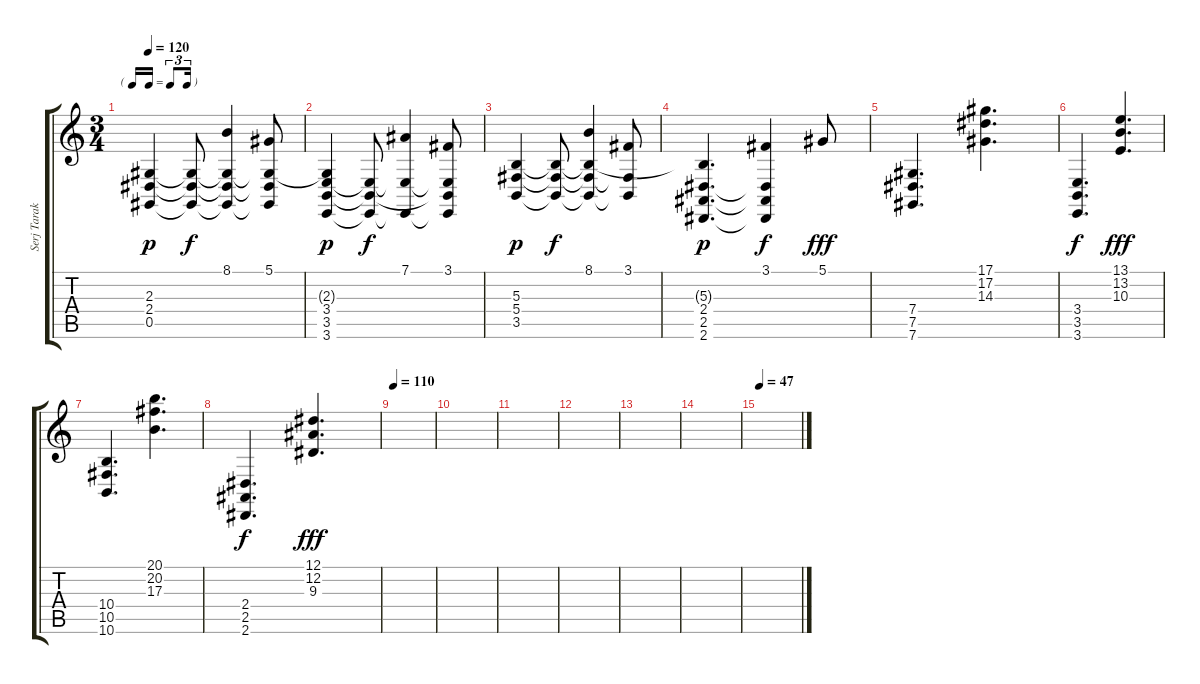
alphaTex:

\track ("Serj Tarakian" "Serj Tarak") {instrument acousticgrandpiano}
\staff {score tabs}
\tuning (Eb4 Bb3 Gb3 Db3 Ab2 Db2) {hide}
\ts (3 4)
\tf triplet16th
\tempo 120
\clef g2
\ks c
(2.3 2.4 0.5).4{dy p} (2.3{t} 2.4{t} 0.5{t}).8{dy f} (8.1 2.3{t} 2.4{t} 0.5{t}).4 (5.1 2.3{t} 2.4{t} 0.5{t}).8 |
(2.3{t} 3.4 3.5 3.6).4{dy p} (3.4{t} 3.5{t} 3.6{t}).8{dy f} (7.1 3.4{t} 3.6{t}).4 (3.1 3.4{t} 3.5{t} 3.6{t}).8 |
(5.3 5.4 3.5).4{dy p} (5.3{t} 5.4{t} 3.5{t}).8{dy f} (8.1 5.3{t} 5.4{t} 3.5{t}).4 (3.1 5.4{t} 3.5{t}).8 |
(5.3{t} 2.4 2.5 2.6).4{d dy p} (3.1 2.4{t} 2.5{t} 2.6{t}).4{dy f} 5.1.8{dy fff} |
(7.4 7.5 7.6).4{d volume 10} (17.1 17.2 14.3).4{d} |
(3.4 3.5 3.6).4{d dy f} (13.1 13.2 10.3).4{d dy fff} |
(10.4 10.5 10.6).4{d} (20.1 20.2 17.3).4{d} |
(2.4 2.5 2.6).4{d dy f} (12.1 12.2 9.3).4{d dy fff} |
\tempo 105
\tempo 110
|
|
|
|
|
|
\tempo 47
